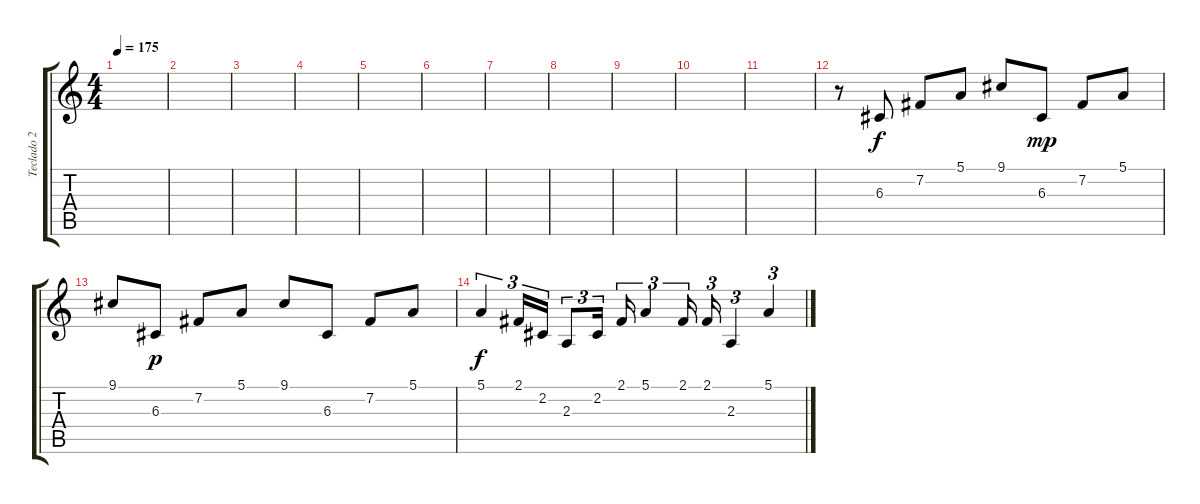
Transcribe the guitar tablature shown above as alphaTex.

\track ("Teclado 2" "Teclado 2") {instrument lead2sawtooth}
\staff {score tabs}
\tuning (E4 B3 G3 D3 A2 E2) {hide}
\ts (4 4)
\tempo 175
\clef g2
\ks c
|
|
|
|
|
|
|
|
|
|
|
r.8 6.3.8{dy f} 7.2.8 5.1.8 9.1.8 6.3.8{dy mp} 7.2.8 5.1.8 |
9.1.8 6.3.8{dy p} 7.2.8 5.1.8 9.1.8 6.3.8 7.2.8 5.1.8 |
5.1.4{tu (3 2) dy f} 2.1.16{tu (3 2)} 2.2.16{tu (3 2)} 2.3.8{tu (3 2)} 2.2.16{tu (3 2)} 2.1.16{tu (3 2)} 5.1.4{tu (3 2)} 2.1.16{tu (3 2)} 2.1.16{tu (3 2)} 2.3.4{tu (3 2)} 5.1.4{tu (3 2)}
